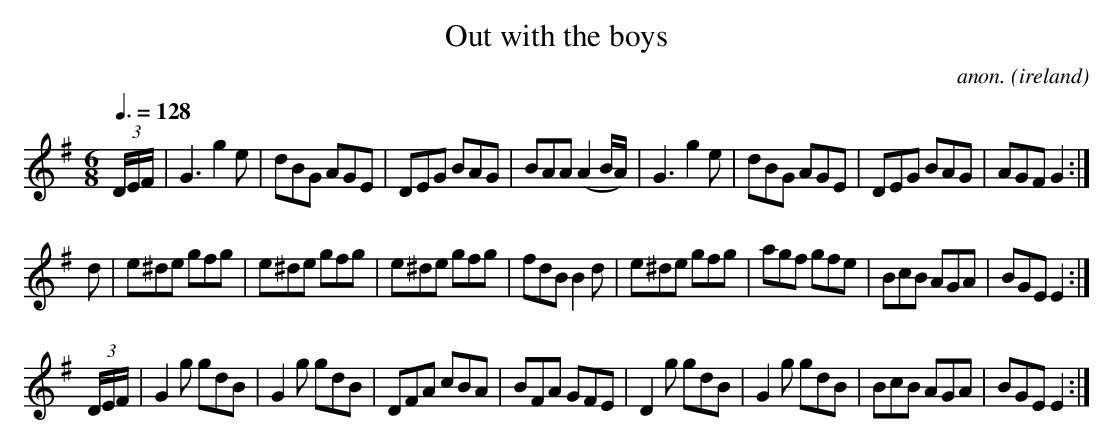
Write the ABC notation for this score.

X:1
T:Out with the boys
O:ireland
C:anon.
M:6/8
L:1/8
Q:3/8=128
K:Em
(3D/E/F/|G3 g2e|dBG AGE|DEG BAG|BAA (A2B/A/)|G3 g2e|dBG AGE|DEG BAG|AGF G2:|
d|e^de gfg|e^de gfg|e^de gfg|fdB B2d|e^de gfg|agf gfe|BcB AGA|BGE E2:|
(3D/E/F/|G2g gdB|G2g gdB|DFA cBA|BFA GFE|D2g gdB|G2g gdB|BcB AGA|BGE E2:|
